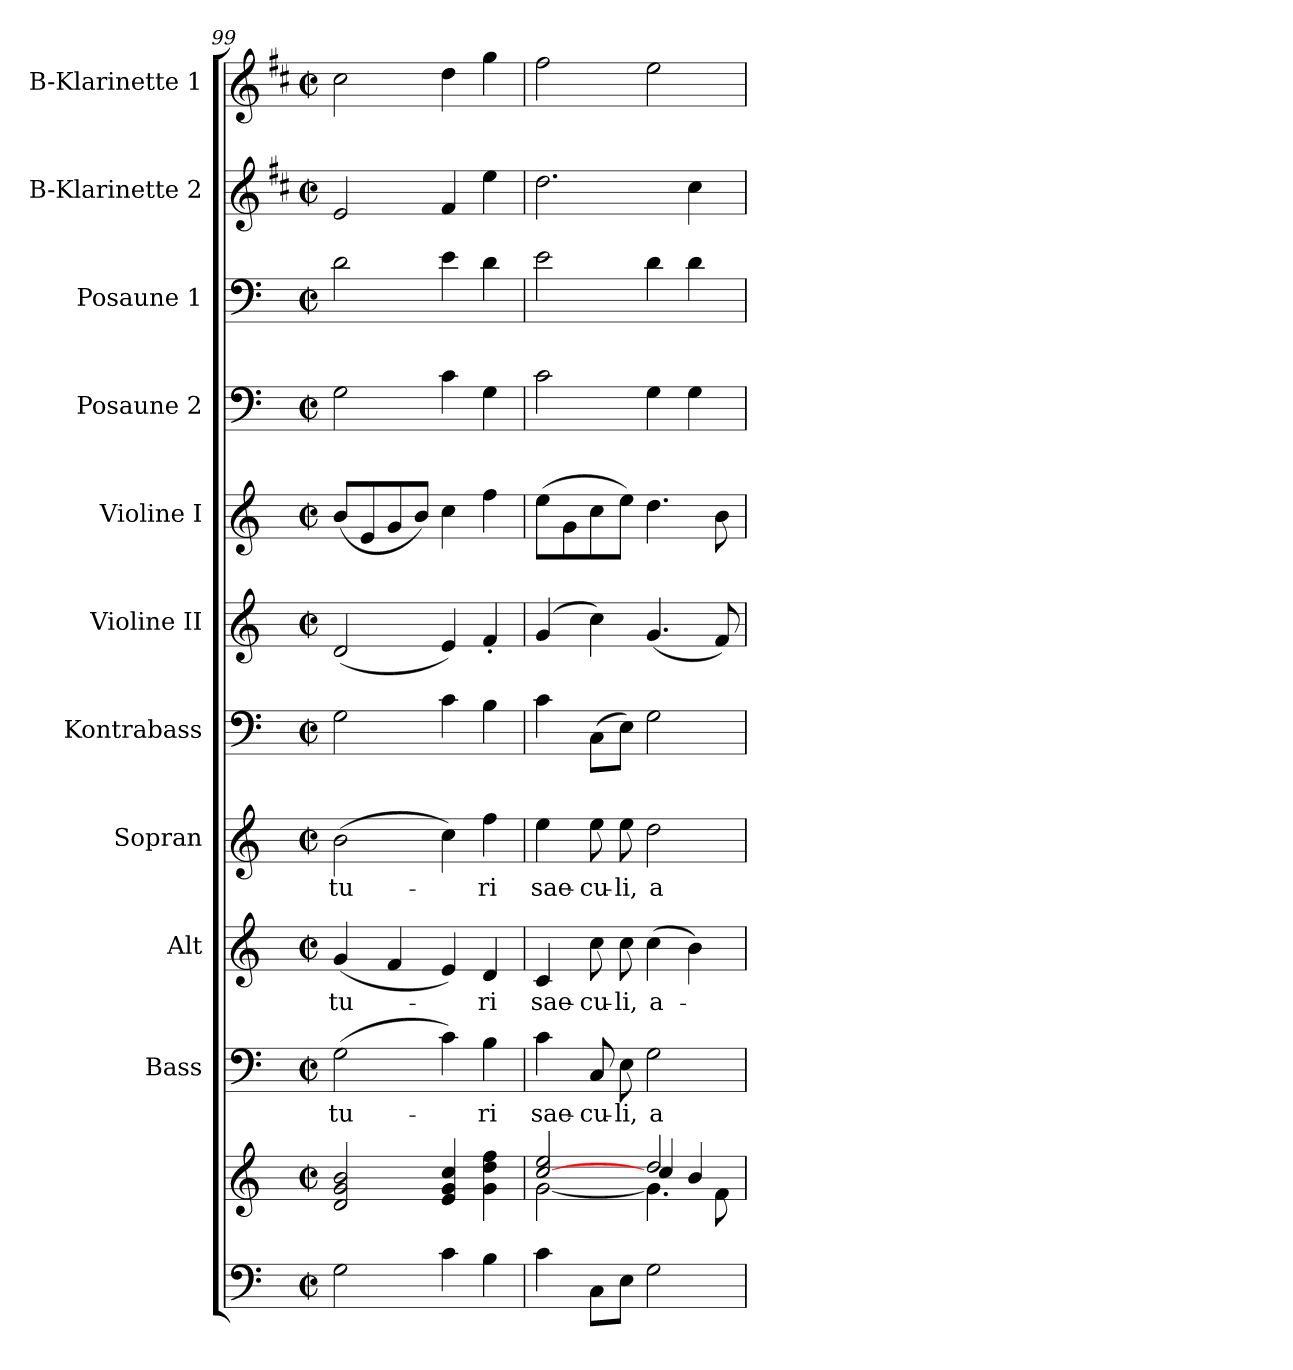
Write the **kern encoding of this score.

**kern	**kern	**kern	**text	**kern	**text	**kern	**text	**kern	**kern	**kern	**kern	**kern	**kern	**kern
*part11	*part11	*part10	*part10	*part9	*part9	*part8	*part8	*part7	*part6	*part5	*part4	*part3	*part2	*part1
*staff12	*staff11	*staff10	*staff10	*staff9	*staff9	*staff8	*staff8	*staff7	*staff6	*staff5	*staff4	*staff3	*staff2	*staff1
*	*	*I"Bass	*	*I"Alt	*	*I"Sopran	*	*I"Kontrabass	*I"Violine II	*I"Violine I	*I"Posaune 2	*I"Posaune 1	*I"B-Klarinette 2	*I"B-Klarinette 1
*	*	*I'B.	*	*I'A.	*	*I'S.	*	*I'Kb.	*I'Vl. II	*I'Vl. I	*I'Pos. 2	*I'Pos. 1	*I'B Kl. 2	*I'B Kl. 1
*clefF4	*clefG2	*clefF4	*	*clefG2	*	*clefG2	*	*clefF4	*clefG2	*clefG2	*clefF4	*clefF4	*clefG2	*clefG2
*	*	*	*	*	*	*	*	*ITrd7c12	*	*	*	*	*ITrd1c2	*ITrd1c2
*k[]	*k[]	*k[]	*	*k[]	*	*k[]	*	*k[]	*k[]	*k[]	*k[]	*k[]	*k[]	*k[]
*C:	*C:	*C:	*	*C:	*	*C:	*	*C:	*C:	*C:	*C:	*C:	*C:	*C:
*M2/2	*M2/2	*M2/2	*	*M2/2	*	*M2/2	*	*M2/2	*M2/2	*M2/2	*M2/2	*M2/2	*M2/2	*M2/2
*met(c|)	*met(c|)	*met(c|)	*	*met(c|)	*	*met(c|)	*	*met(c|)	*met(c|)	*met(c|)	*met(c|)	*met(c|)	*met(c|)	*met(c|)
=99	=99	=99	=99	=99	=99	=99	=99	=99	=99	=99	=99	=99	=99	=99
!	!	!	!LO:LY:b	!	!LO:LY:b	!	!LO:LY:b	!	!	!	!	!	!	!
2G\	2d/ 2g/ 2b/	(>2G\	-tu-	(<4g/	-tu-	(>2b\	-tu-	2GG\	(<2d/	(<8b/L	2G\	2d\	2d/	2b\
.	.	.	.	.	.	.	.	.	.	8e/	.	.	.	.
.	.	.	.	4f/	.	.	.	.	.	8g/	.	.	.	.
.	.	.	.	.	.	.	.	.	.	8b/J)	.	.	.	.
4c\	4e/ 4g/ 4cc/	4c\)	.	4e/)	.	4cc\)	.	4C\	4e/)	4cc\	4c\	4e\	4e/	4cc\
!	!	!	!LO:LY:b	!	!LO:LY:b	!	!LO:LY:b	!	!	!	!	!	!	!
4B\	4g\ 4dd\ 4ff\	4B\	-ri	4d/	-ri	4ff\	-ri	4BB\	4f'</	4ff\	4G\	4d\	4dd\	4ff\
=100	=100	=100	=100	=100	=100	=100	=100	=100	=100	=100	=100	=100	=100	=100
*	*^	*	*	*	*	*	*	*	*	*	*	*	*	*
*	*	*^	*	*	*	*	*	*	*	*	*	*	*	*	*
!	!	!	!	!	!LO:LY:b	!	!LO:LY:b	!	!LO:LY:b	!	!	!	!	!	!	!
4c\	[>2cc/ 2ee/	[<2g\	2ryy	4c\	sae-	4c/	sae-	4ee\	sae-	4C\	(4g/	(>8ee\L	2c\	2e\	2.cc\	2ee\
.	.	.	.	.	.	.	.	.	.	.	.	8g\	.	.	.	.
!	!	!	!	!	!LO:LY:b	!	!LO:LY:b	!	!LO:LY:b	!	!	!	!	!	!	!
8C\L	.	.	.	8C/	-cu-	8cc\	-cu-	8ee\	-cu-	(>8CC\L	4cc\)	8cc\	.	.	.	.
!	!	!	!	!	!LO:LY:b	!	!LO:LY:b	!	!LO:LY:b	!	!	!	!	!	!	!
8E\J	.	.	.	8E\	-li,	8cc\	-li,	8ee\	-li,	8EE\J)	.	8ee\J)	.	.	.	.
!	!	!	!	!	!LO:LY:b	!	!LO:LY:b	!	!LO:LY:b	!	!	!	!	!	!	!
2G\	2dd/	4.g\]	4cc/	2G\	a-	(>4cc\	a-	2dd\	a-	2GG\	(<4.g/	4.dd\	4G\	4d\	.	2dd\
.	.	.	4b/	.	.	4b\)	.	.	.	.	.	.	4G\	4d\	4b\	.
.	.	8f\	.	.	.	.	.	.	.	.	8f/)	8b\	.	.	.	.
*	*v	*v	*v	*	*	*	*	*	*	*	*	*	*	*	*	*
=	=	=	=	=	=	=	=	=	=	=	=	=	=	=
*-	*-	*-	*-	*-	*-	*-	*-	*-	*-	*-	*-	*-	*-	*-
